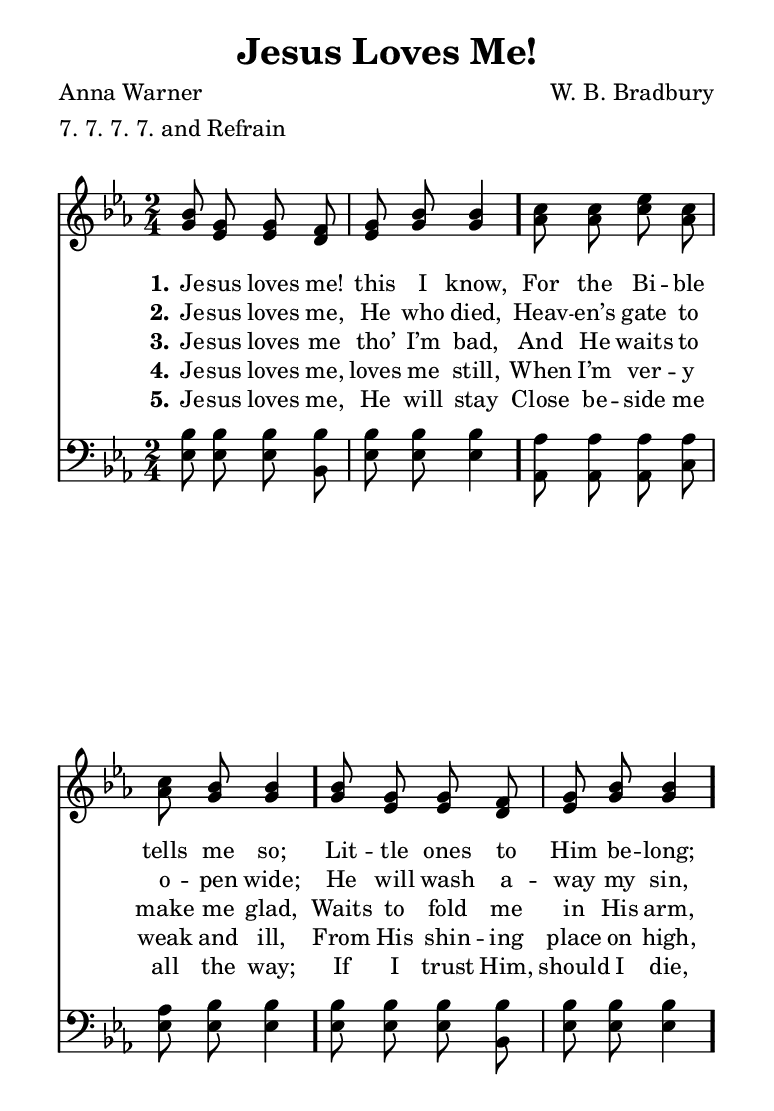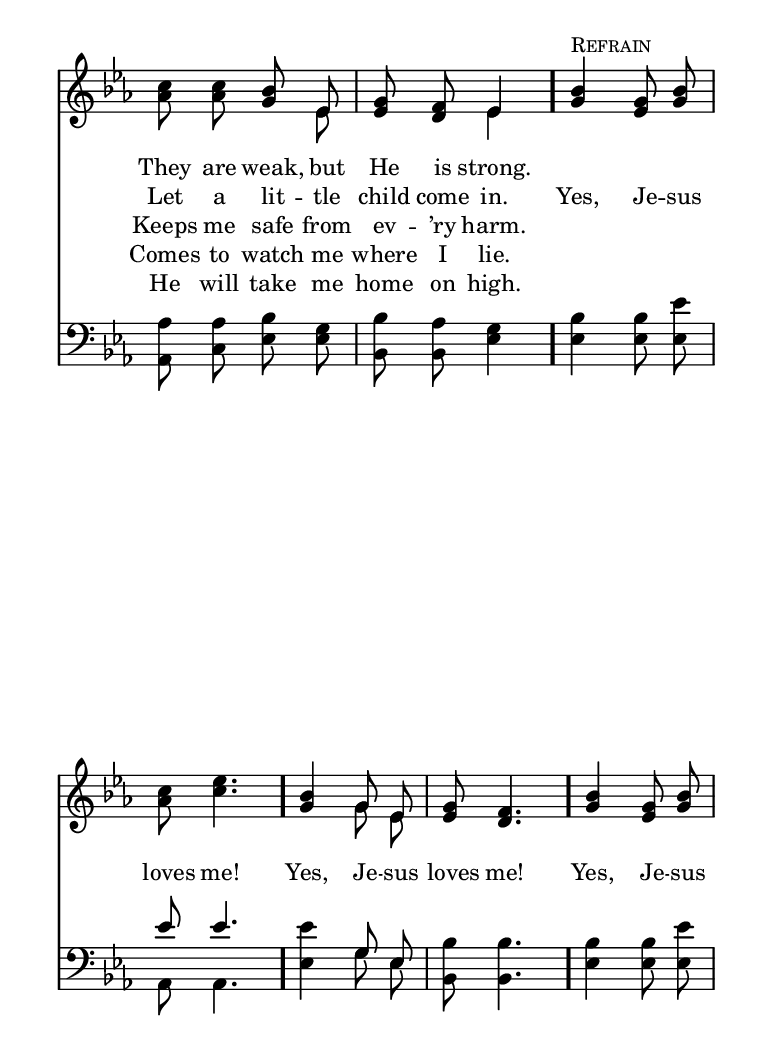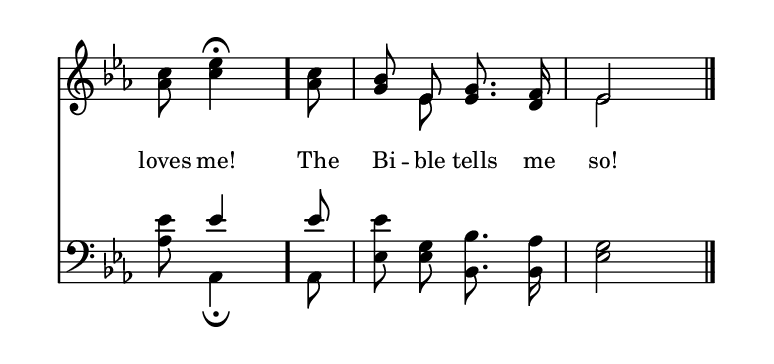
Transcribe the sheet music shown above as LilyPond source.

\include "common/global.ily"
\paper {
  \include "common/paper.ily"
  ragged-last-bottom = ##t
  system-system-spacing.padding = 7
}

\header{
  hymnnumber = "312"
  title = "Jesus Loves Me!"
  tunename = ""
  meter = "7. 7. 7. 7. and Refrain"
  poet = "Anna Warner"
  composer = "W. B. Bradbury"
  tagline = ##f
}

ta = { \tempo 8=120 }
tb = { \tempo 8=60 }

global = {
  \include "common/overrides.ily"
  \override Staff.TimeSignature.style = #'numbered
  \time 2/4
  \override Score.MetronomeMark.transparent = ##t % hide all fermata changes too
  \ta
  \key ees \major
  \autoBeamOff
}

patternA = { c8 c c c | c c c4 }
patternB = { c4 c8 c | c c4. }
patternC = { c8 | c c, c8. c16 | c2 }
patternD = { c4 c8 c | c c4 }

notesSoprano = {
\global
\relative c'' {

  bes8 g g f | g bes bes4
  c8 c ees c | c bes bes4
  bes8 g g f | g bes bes4
  c8 c bes ees, | g f ees4

  << s^\markup { \small \caps "Refrain" }
  { bes'4 g8 bes | c ees4. } >>
  bes4 g8 ees | g f4.
  bes4 g8 bes | c \tb ees4\fermata \ta
  c8 | bes ees, g8. f16 | ees2

  \bar "|."

}
}

notesAlto = {
\global
\relative e' {

  \changePitch \patternA { g ees ees d | ees g g }
  \changePitch \patternA { aes aes c aes | aes g g }
  \changePitch \patternA { g ees ees d | ees g g }
  \changePitch \patternA { aes aes g ees | ees d ees }

  \changePitch \patternB { g ees g | aes c }
  \changePitch \patternB { g g ees | ees d }
  \changePitch \patternD { g ees g | aes c }
  \changePitch \patternC { aes | g ees ees d | ees }

}
}

notesTenor = {
\global
\relative a {

  \changePitch \patternA { bes bes bes bes | bes bes bes }
  \changePitch \patternA { aes aes aes aes | aes bes bes }
  \changePitch \patternA { bes bes bes bes | bes bes bes }
  \changePitch \patternA { aes aes bes g | bes aes g }

  \changePitch \patternB { bes bes ees | ees ees }
  \changePitch \patternB { ees g, ees | bes' bes }
  \changePitch \patternD { bes bes ees | ees ees }
  \changePitch \patternC { ees | ees g, bes aes | g }

}
}

notesBass = {
\global
\relative f {

  \changePitch \patternA { ees ees ees bes | ees ees ees }
  \changePitch \patternA { aes, aes aes c | ees ees ees }
  \changePitch \patternA { ees ees ees bes | ees ees ees }
  \changePitch \patternA { aes, c ees ees | bes bes ees }

  \changePitch \patternB { ees ees ees | aes, aes }
  \changePitch \patternB { ees' g ees | bes bes }
  \changePitch \patternD { ees ees ees | aes aes,_\fermata }
  \changePitch \patternC { aes | ees' ees bes bes | ees }

}
}

Refrain = \lyricmode {

Yes, Je -- sus loves me! \bar "."
Yes, Je -- sus loves me! \bar "."
Yes, Je -- sus loves me! \bar "."
The Bi -- ble tells me so! \bar "."

}

wordsA = \lyricmode {
\set stanza = "1."

Je -- sus loves me! this I know, \bar "."
For the Bi -- ble tells me so; \bar "."
Lit -- tle ones to Him be -- long; \bar "."
They are weak, but He is strong. \bar "."

}

wordsB = \lyricmode {
\set stanza = "2."

Je -- sus loves me, He who died,
Heav -- en’s gate to o -- pen wide;
He will wash a -- way my sin,
Let a lit -- tle child come in.

\Refrain

}

wordsC = \lyricmode {
\set stanza = "3."

Je -- sus loves me tho’ I’m bad,
And He waits to make me glad,
Waits to fold me in His arm,
Keeps me safe from ev -- ’ry harm.

}

wordsD = \lyricmode {
\set stanza = "4."

Je -- sus loves me, loves me still,
When I’m ver -- y weak and ill,
From His shin -- ing place on high,
Comes to watch me where I lie.

}

wordsE = \lyricmode {
\set stanza = "5."

Je -- sus loves me, He will stay
Close be -- side me all the way;
If I trust Him, should I die,
He will take me home on high.

}

\score {
  \context ChoirStaff <<
    \context Staff = upper <<
      \set Staff.autoBeaming = ##f
      \set ChoirStaff.systemStartDelimiter = #'SystemStartBar
      \set ChoirStaff.printPartCombineTexts = ##f
      \partcombine #'(2 . 9) \notesSoprano \notesAlto
      \context NullVoice = sopranos { \voiceOne << \notesSoprano >> }
      \context NullVoice = altos { \voiceTwo << \notesAlto >> }
      \context Lyrics = one   \lyricsto sopranos \wordsA
      \context Lyrics = two   \lyricsto sopranos \wordsB
      \context Lyrics = three \lyricsto sopranos \wordsC
      \context Lyrics = four  \lyricsto sopranos \wordsD
      \context Lyrics = five  \lyricsto sopranos \wordsE
    >>
    \context Staff = men <<
      \set Staff.autoBeaming = ##f
      \clef bass
      \set ChoirStaff.printPartCombineTexts = ##f
      \partcombine #'(2 . 9) \notesTenor \notesBass
      \context NullVoice = tenors { \voiceOne << \notesTenor >> }
      \context NullVoice = basses { \voiceTwo << \notesBass >> }
    >>
  >>
  \layout {
    \include "common/layout.ily"
  }
  \midi{
    \include "common/midi.ily"
  }
}

\version "2.19.49"  % necessary for upgrading to future LilyPond versions.

% vi:set et ts=2 sw=2 ai nocindent syntax=lilypond:
